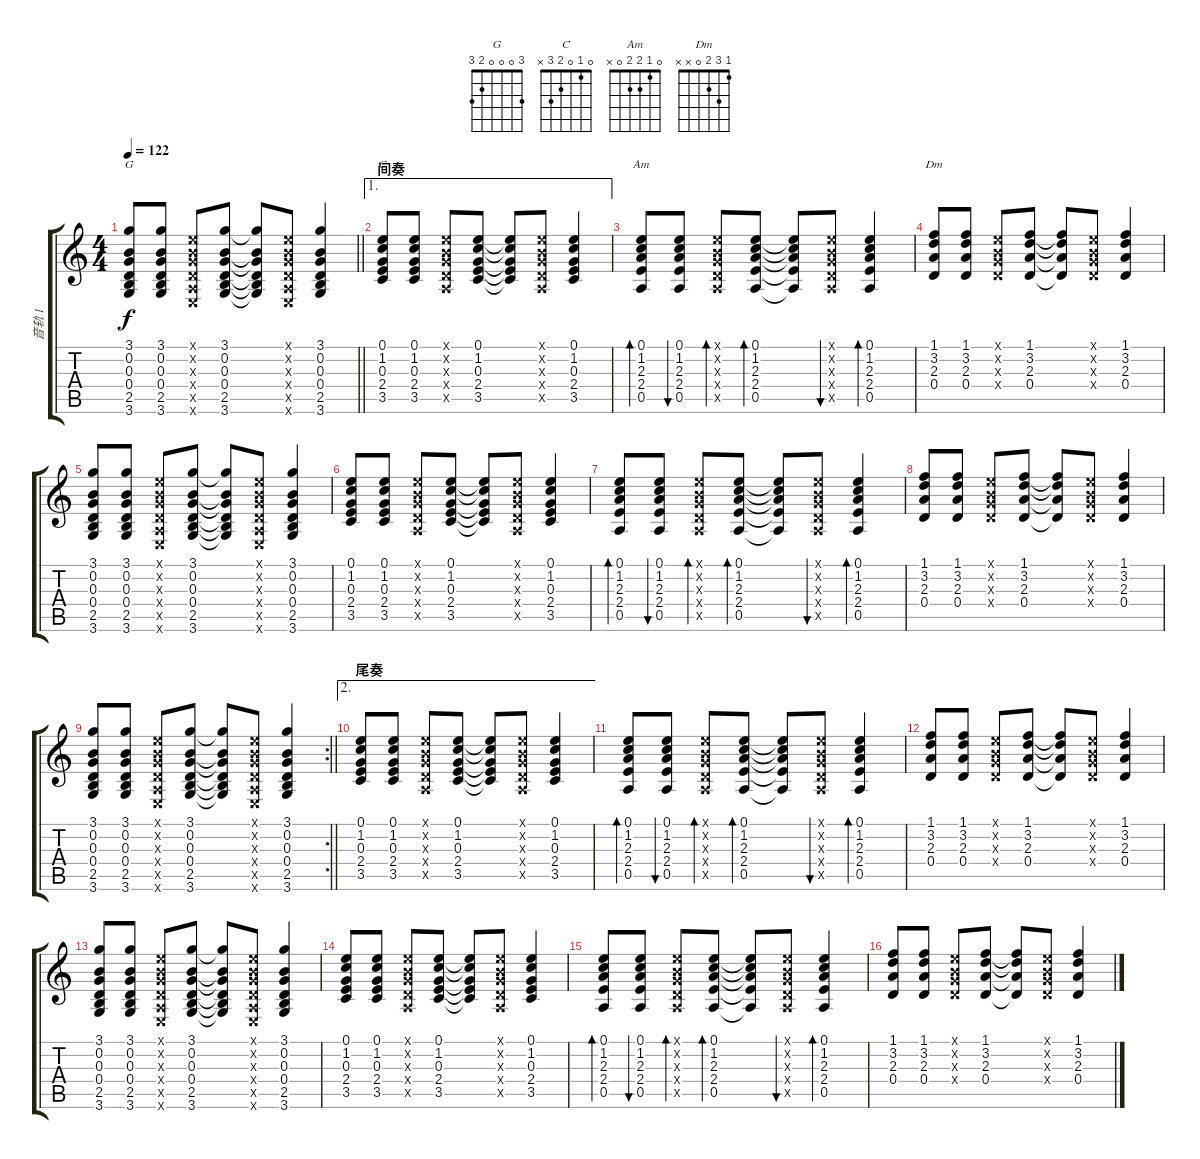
\track ("音轨 1" "音轨 1") {instrument electricguitarclean}
\staff {score tabs}
\tuning (E4 B3 G3 D3 A2 E2) {hide}
\chord ("G" 3 0 0 0 2 3)
\chord ("C" 0 1 0 2 3 x)
\chord ("Am" 0 1 2 2 0 x)
\chord ("Dm" 1 3 2 0 x x)
\ts (4 4)
\tempo 122
\clef g2
\barLineRight lightlight
\ks c
(3.1 0.2 0.3 0.4 2.5 3.6).8{ch "G" dy f} (3.1 0.2 0.3 0.4 2.5 3.6).8 (0.1{x} 0.2{x} 0.3{x} 0.4{x} 0.5{x} 0.6{x}).8 (3.1 0.2 0.3 0.4 2.5 3.6).8 (3.1{t} 0.2{t} 0.3{t} 0.4{t} 2.5{t} 3.6{t}).8 (0.1{x} 0.2{x} 0.3{x} 0.4{x} 0.5{x} 0.6{x}).8 (3.1 0.2 0.3 0.4 2.5 3.6).4 |
\ae 1
\section ("" "间奏")
(0.1 1.2 0.3 2.4 3.5).8{ch "C"} (0.1 1.2 0.3 2.4 3.5).8 (0.1{x} 0.2{x} 0.3{x} 0.4{x} 0.5{x}).8 (0.1 1.2 0.3 2.4 3.5).8 (0.1{t} 1.2{t} 0.3{t} 2.4{t} 3.5{t}).8 (0.1{x} 0.2{x} 0.3{x} 0.4{x} 0.5{x}).8 (0.1 1.2 0.3 2.4 3.5).4 |
(0.1 1.2 2.3 2.4 0.5).8{bd 60 ch "Am"} (0.1 1.2 2.3 2.4 0.5).8{bu 60} (0.1{x} 0.2{x} 0.3{x} 0.4{x} 0.5{x}).8{bd 60} (0.1 1.2 2.3 2.4 0.5).8{bd 60} (0.1{t} 1.2{t} 2.3{t} 2.4{t} 0.5{t}).8 (0.1{x} 0.2{x} 0.3{x} 0.4{x} 0.5{x}).8{bu 60} (0.1 1.2 2.3 2.4 0.5).4{bd 60} |
(1.1 3.2 2.3 0.4).8{ch "Dm"} (1.1 3.2 2.3 0.4).8 (0.1{x} 0.2{x} 0.3{x} 0.4{x}).8 (1.1 3.2 2.3 0.4).8 (1.1{t} 3.2{t} 2.3{t} 0.4{t}).8 (0.1{x} 0.2{x} 0.3{x} 0.4{x}).8 (1.1 3.2 2.3 0.4).4 |
(3.1 0.2 0.3 0.4 2.5 3.6).8 (3.1 0.2 0.3 0.4 2.5 3.6).8 (0.1{x} 0.2{x} 0.3{x} 0.4{x} 0.5{x} 0.6{x}).8 (3.1 0.2 0.3 0.4 2.5 3.6).8 (3.1{t} 0.2{t} 0.3{t} 0.4{t} 2.5{t} 3.6{t}).8 (0.1{x} 0.2{x} 0.3{x} 0.4{x} 0.5{x} 0.6{x}).8 (3.1 0.2 0.3 0.4 2.5 3.6).4 |
(0.1 1.2 0.3 2.4 3.5).8 (0.1 1.2 0.3 2.4 3.5).8 (0.1{x} 0.2{x} 0.3{x} 0.4{x} 0.5{x}).8 (0.1 1.2 0.3 2.4 3.5).8{txt ""} (0.1{t} 1.2{t} 0.3{t} 2.4{t} 3.5{t}).8 (0.1{x} 0.2{x} 0.3{x} 0.4{x} 0.5{x}).8 (0.1 1.2 0.3 2.4 3.5).4 |
(0.1 1.2 2.3 2.4 0.5).8{bd 60} (0.1 1.2 2.3 2.4 0.5).8{bu 60} (0.1{x} 0.2{x} 0.3{x} 0.4{x} 0.5{x}).8{bd 60} (0.1 1.2 2.3 2.4 0.5).8{bd 60} (0.1{t} 1.2{t} 2.3{t} 2.4{t} 0.5{t}).8 (0.1{x} 0.2{x} 0.3{x} 0.4{x} 0.5{x}).8{bu 60} (0.1 1.2 2.3 2.4 0.5).4{bd 60} |
(1.1 3.2 2.3 0.4).8 (1.1 3.2 2.3 0.4).8 (0.1{x} 0.2{x} 0.3{x} 0.4{x}).8 (1.1 3.2 2.3 0.4).8 (1.1{t} 3.2{t} 2.3{t} 0.4{t}).8 (0.1{x} 0.2{x} 0.3{x} 0.4{x}).8 (1.1 3.2 2.3 0.4).4 |
\rc 2
\barLineRight lightlight
(3.1 0.2 0.3 0.4 2.5 3.6).8 (3.1 0.2 0.3 0.4 2.5 3.6).8 (0.1{x} 0.2{x} 0.3{x} 0.4{x} 0.5{x} 0.6{x}).8 (3.1 0.2 0.3 0.4 2.5 3.6).8 (3.1{t} 0.2{t} 0.3{t} 0.4{t} 2.5{t} 3.6{t}).8 (0.1{x} 0.2{x} 0.3{x} 0.4{x} 0.5{x} 0.6{x}).8 (3.1 0.2 0.3 0.4 2.5 3.6).4 |
\ae 2
\section ("" "尾奏")
(0.1 1.2 0.3 2.4 3.5).8 (0.1 1.2 0.3 2.4 3.5).8 (0.1{x} 0.2{x} 0.3{x} 0.4{x} 0.5{x}).8 (0.1 1.2 0.3 2.4 3.5).8 (0.1{t} 1.2{t} 0.3{t} 2.4{t} 3.5{t}).8 (0.1{x} 0.2{x} 0.3{x} 0.4{x} 0.5{x}).8 (0.1 1.2 0.3 2.4 3.5).4 |
(0.1 1.2 2.3 2.4 0.5).8{bd 60} (0.1 1.2 2.3 2.4 0.5).8{bu 60} (0.1{x} 0.2{x} 0.3{x} 0.4{x} 0.5{x}).8{bd 60} (0.1 1.2 2.3 2.4 0.5).8{bd 60} (0.1{t} 1.2{t} 2.3{t} 2.4{t} 0.5{t}).8 (0.1{x} 0.2{x} 0.3{x} 0.4{x} 0.5{x}).8{bu 60} (0.1 1.2 2.3 2.4 0.5).4{bd 60} |
(1.1 3.2 2.3 0.4).8 (1.1 3.2 2.3 0.4).8 (0.1{x} 0.2{x} 0.3{x} 0.4{x}).8 (1.1 3.2 2.3 0.4).8 (1.1{t} 3.2{t} 2.3{t} 0.4{t}).8 (0.1{x} 0.2{x} 0.3{x} 0.4{x}).8 (1.1 3.2 2.3 0.4).4 |
(3.1 0.2 0.3 0.4 2.5 3.6).8 (3.1 0.2 0.3 0.4 2.5 3.6).8 (0.1{x} 0.2{x} 0.3{x} 0.4{x} 0.5{x} 0.6{x}).8 (3.1 0.2 0.3 0.4 2.5 3.6).8 (3.1{t} 0.2{t} 0.3{t} 0.4{t} 2.5{t} 3.6{t}).8 (0.1{x} 0.2{x} 0.3{x} 0.4{x} 0.5{x} 0.6{x}).8 (3.1 0.2 0.3 0.4 2.5 3.6).4 |
(0.1 1.2 0.3 2.4 3.5).8 (0.1 1.2 0.3 2.4 3.5).8 (0.1{x} 0.2{x} 0.3{x} 0.4{x} 0.5{x}).8 (0.1 1.2 0.3 2.4 3.5).8 (0.1{t} 1.2{t} 0.3{t} 2.4{t} 3.5{t}).8 (0.1{x} 0.2{x} 0.3{x} 0.4{x} 0.5{x}).8 (0.1 1.2 0.3 2.4 3.5).4 |
(0.1 1.2 2.3 2.4 0.5).8{bd 60} (0.1 1.2 2.3 2.4 0.5).8{bu 60} (0.1{x} 0.2{x} 0.3{x} 0.4{x} 0.5{x}).8{bd 60} (0.1 1.2 2.3 2.4 0.5).8{bd 60} (0.1{t} 1.2{t} 2.3{t} 2.4{t} 0.5{t}).8 (0.1{x} 0.2{x} 0.3{x} 0.4{x} 0.5{x}).8{bu 60} (0.1 1.2 2.3 2.4 0.5).4{bd 60} |
(1.1 3.2 2.3 0.4).8 (1.1 3.2 2.3 0.4).8 (0.1{x} 0.2{x} 0.3{x} 0.4{x}).8 (1.1 3.2 2.3 0.4).8 (1.1{t} 3.2{t} 2.3{t} 0.4{t}).8 (0.1{x} 0.2{x} 0.3{x} 0.4{x}).8 (1.1 3.2 2.3 0.4).4
